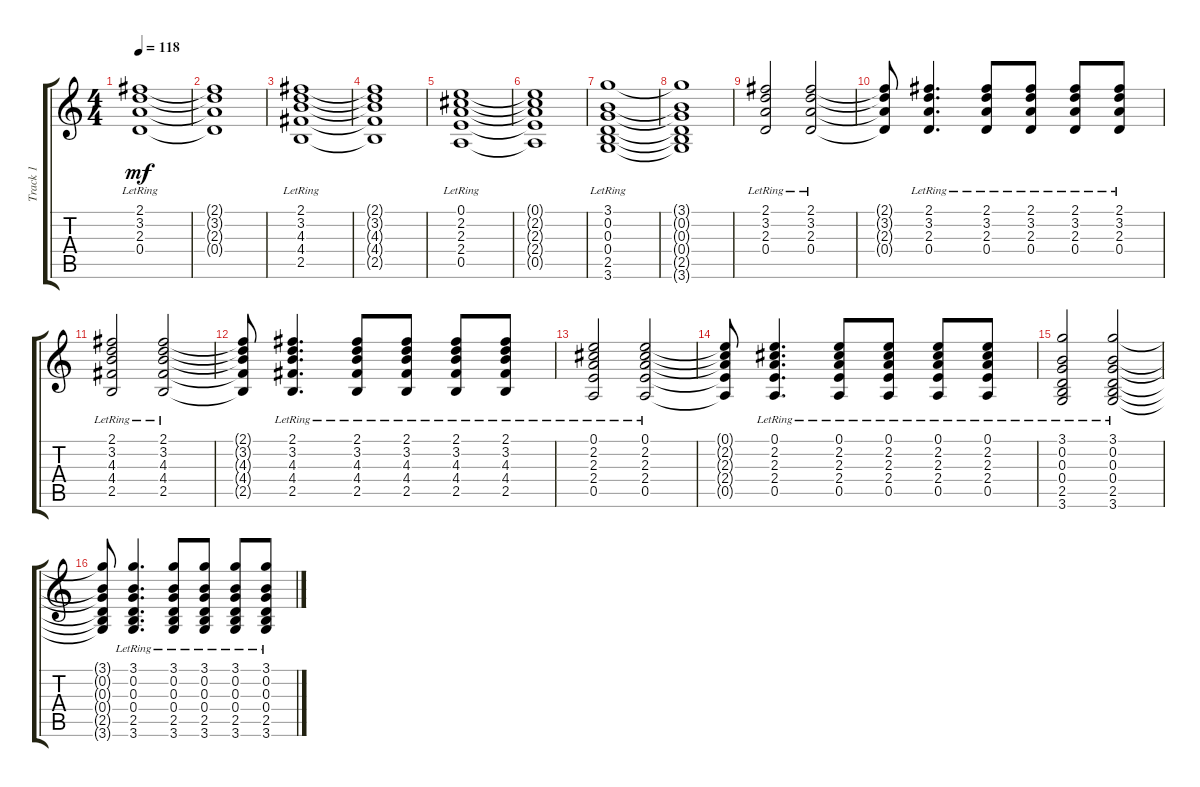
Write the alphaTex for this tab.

\track ("Track 1" "Track 1") {instrument electricguitarclean}
\staff {score tabs}
\tuning (E4 B3 G3 D3 A2 E2) {hide}
\ts (4 4)
\tempo 118
\clef g2
\ks c
(2.1{lr} 3.2{lr} 2.3{lr} 0.4{lr}).1{dy mf volume 16} |
(2.1{t} 3.2{t} 2.3{t} 0.4{t}).1 |
(2.1{lr} 3.2{lr} 4.3{lr} 4.4{lr} 2.5{lr}).1 |
(2.1{t} 3.2{t} 4.3{t} 4.4{t} 2.5{t}).1 |
(0.1{lr} 2.2{lr} 2.3{lr} 2.4{lr} 0.5{lr}).1 |
(0.1{t} 2.2{t} 2.3{t} 2.4{t} 0.5{t}).1 |
(3.1{lr} 0.2{lr} 0.3{lr} 0.4{lr} 2.5{lr} 3.6{lr}).1 |
(3.1{t} 0.2{t} 0.3{t} 0.4{t} 2.5{t} 3.6{t}).1 |
(2.1{lr} 3.2{lr} 2.3{lr} 0.4{lr}).2 (2.1{lr} 3.2{lr} 2.3{lr} 0.4{lr}).2 |
(2.1{t} 3.2{t} 2.3{t} 0.4{t}).8 (2.1{lr} 3.2{lr} 2.3{lr} 0.4{lr}).4{d} (2.1{lr} 3.2{lr} 2.3{lr} 0.4{lr}).8 (2.1{lr} 3.2{lr} 2.3{lr} 0.4{lr}).8 (2.1{lr} 3.2{lr} 2.3{lr} 0.4{lr}).8 (2.1{lr} 3.2{lr} 2.3{lr} 0.4{lr}).8 |
(2.1{lr} 3.2{lr} 4.3{lr} 4.4{lr} 2.5{lr}).2 (2.1{lr} 3.2{lr} 4.3{lr} 4.4{lr} 2.5{lr}).2 |
(2.1{t} 3.2{t} 4.3{t} 4.4{t} 2.5{t}).8 (2.1{lr} 3.2{lr} 4.3{lr} 4.4{lr} 2.5{lr}).4{d} (2.1{lr} 3.2{lr} 4.3{lr} 4.4{lr} 2.5{lr}).8 (2.1{lr} 3.2{lr} 4.3{lr} 4.4{lr} 2.5{lr}).8 (2.1{lr} 3.2{lr} 4.3{lr} 4.4{lr} 2.5{lr}).8 (2.1{lr} 3.2{lr} 4.3{lr} 4.4{lr} 2.5{lr}).8 |
(0.1{lr} 2.2{lr} 2.3{lr} 2.4{lr} 0.5{lr}).2 (0.1{lr} 2.2{lr} 2.3{lr} 2.4{lr} 0.5{lr}).2 |
(0.1{t} 2.2{t} 2.3{t} 2.4{t} 0.5{t}).8 (0.1{lr} 2.2{lr} 2.3{lr} 2.4{lr} 0.5{lr}).4{d} (0.1{lr} 2.2{lr} 2.3{lr} 2.4{lr} 0.5{lr}).8 (0.1{lr} 2.2{lr} 2.3{lr} 2.4{lr} 0.5{lr}).8 (0.1{lr} 2.2{lr} 2.3{lr} 2.4{lr} 0.5{lr}).8 (0.1{lr} 2.2{lr} 2.3{lr} 2.4{lr} 0.5{lr}).8 |
(3.1{lr} 0.2{lr} 0.3{lr} 0.4{lr} 2.5{lr} 3.6{lr}).2 (3.1{lr} 0.2{lr} 0.3{lr} 0.4{lr} 2.5{lr} 3.6{lr}).2 |
(3.1{t} 0.2{t} 0.3{t} 0.4{t} 2.5{t} 3.6{t}).8 (3.1{lr} 0.2{lr} 0.3{lr} 0.4{lr} 2.5{lr} 3.6{lr}).4{d} (3.1{lr} 0.2{lr} 0.3{lr} 0.4{lr} 2.5{lr} 3.6{lr}).8 (3.1{lr} 0.2{lr} 0.3{lr} 0.4{lr} 2.5{lr} 3.6{lr}).8 (3.1{lr} 0.2{lr} 0.3{lr} 0.4{lr} 2.5{lr} 3.6{lr}).8 (3.1{lr} 0.2{lr} 0.3{lr} 0.4{lr} 2.5{lr} 3.6{lr}).8
